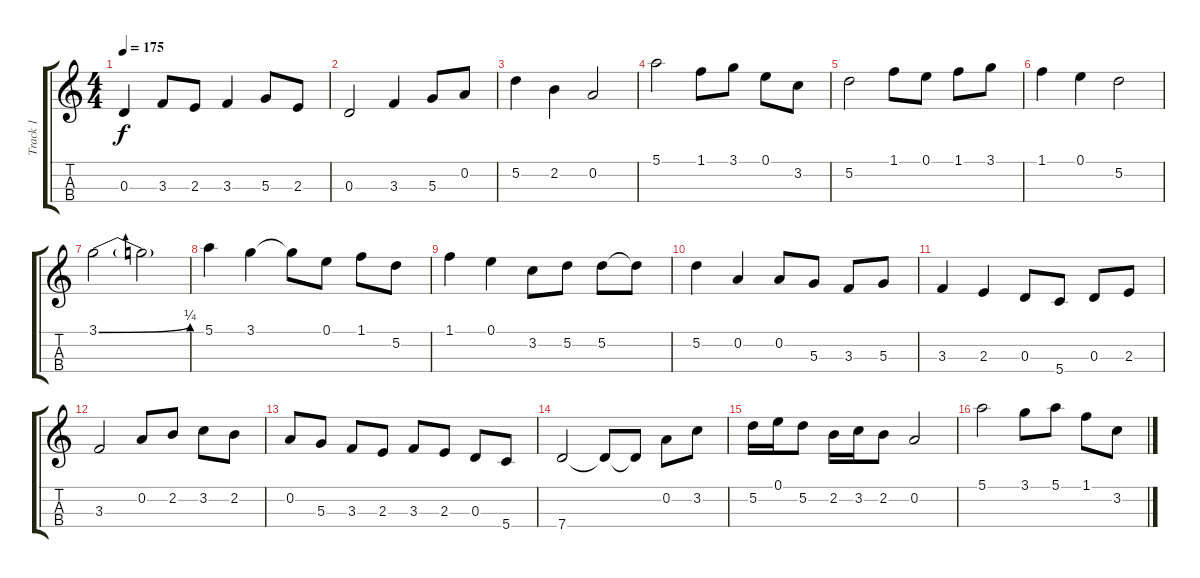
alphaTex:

\track ("Track 1" "Track 1") {instrument violin}
\staff {score tabs}
\tuning (E5 A4 D4 G3) {hide}
\ts (4 4)
\tempo 175
\clef g2
\ks c
0.3.4{dy f} 3.3.8 2.3.8 3.3.4 5.3.8 2.3.8 |
0.3.2 3.3.4 5.3.8 0.2.8 |
5.2.4 2.2.4 0.2.2 |
5.1.2 1.1.8 3.1.8 0.1.8 3.2.8 |
5.2.2 1.1.8 0.1.8 1.1.8 3.1.8 |
1.1.4 0.1.4 5.2.2 |
3.1{be (bend 0 0 60 1)}.2 3.1{t}.2 |
5.1.4 3.1.4 3.1{t}.8 0.1.8 1.1.8 5.2.8 |
1.1.4 0.1.4 3.2.8 5.2.8 5.2.8 5.2{t}.8 |
5.2.4 0.2.4 0.2.8 5.3.8 3.3.8 5.3.8 |
3.3.4 2.3.4 0.3.8 5.4.8 0.3.8 2.3.8 |
3.3.2 0.2.8 2.2.8 3.2.8 2.2.8 |
0.2.8 5.3.8 3.3.8 2.3.8 3.3.8 2.3.8 0.3.8 5.4.8 |
7.4.2 7.4{t}.8 7.4{t}.8 0.2.8 3.2.8 |
5.2.16 0.1.16 5.2.8 2.2.16 3.2.16 2.2.8 0.2.2 |
5.1.2 3.1.8 5.1.8 1.1.8 3.2.8
